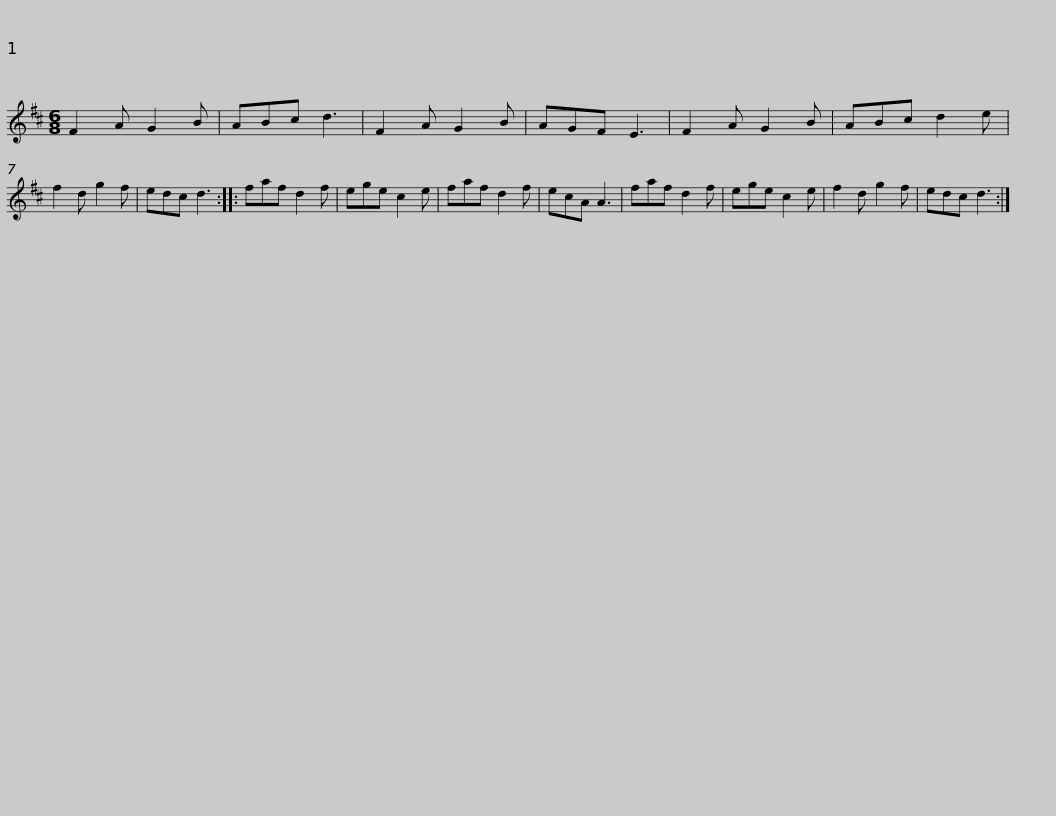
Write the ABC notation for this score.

X:1
L:1/8
M:6/8
I:linebreak $
K:D
V:1 treble
V:1
 F2 A G2 B | ABc d3 | F2 A G2 B | AGF E3 | F2 A G2 B | %5
 ABc d2 e | f2 d g2 f | edc d3 :: faf d2 f |$ ege c2 e | %10
 faf d2 f | ecA A3 | faf d2 f | ege c2 e | f2 d g2 f | %15
 edc d3 :| %16
